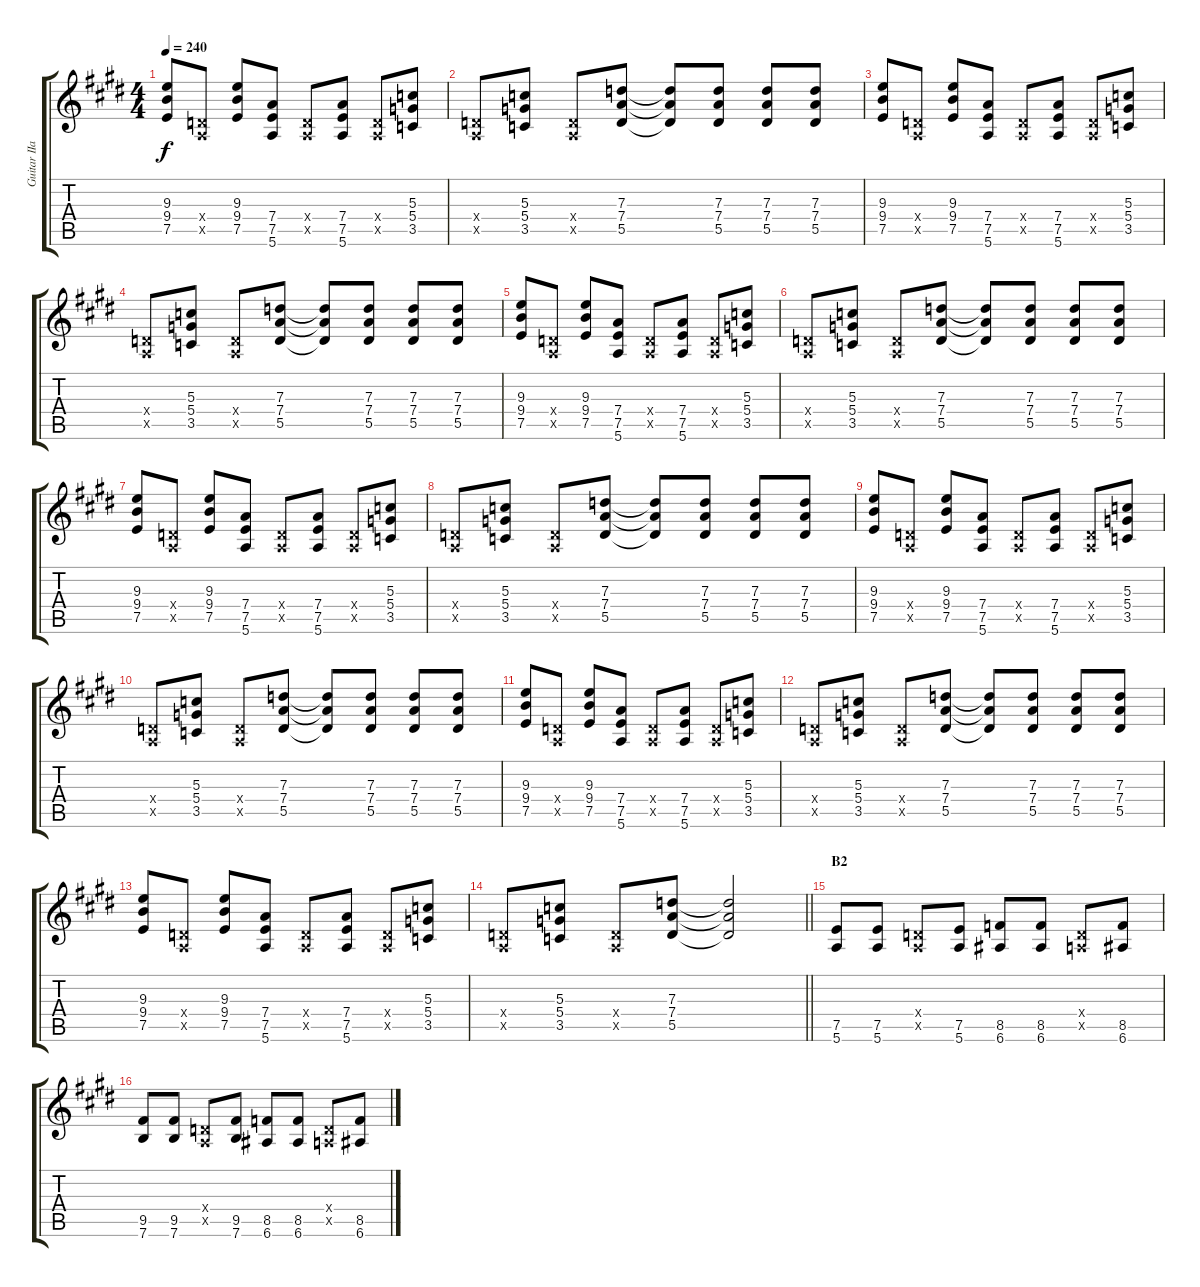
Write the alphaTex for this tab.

\track ("Guitar IIa (Nakano Azusa)" "Guitar IIa") {instrument distortionguitar}
\staff {score tabs}
\tuning (E4 B3 G3 D3 A2 E2) {hide}
\ts (4 4)
\tempo 240
\clef g2
\ks e
(9.3 9.4 7.5).8{dy f} (0.4{x} 0.5{x}).8 (9.3 9.4 7.5).8 (7.4 7.5 5.6).8 (0.4{x} 0.5{x}).8 (7.4 7.5 5.6).8 (0.4{x} 0.5{x}).8 (5.3 5.4 3.5).8 |
(0.4{x} 0.5{x}).8 (5.3 5.4 3.5).8 (0.4{x} 0.5{x}).8 (7.3 7.4 5.5).8 (7.3{t} 7.4{t} 5.5{t}).8 (7.3 7.4 5.5).8 (7.3 7.4 5.5).8 (7.3 7.4 5.5).8 |
(9.3 9.4 7.5).8 (0.4{x} 0.5{x}).8 (9.3 9.4 7.5).8 (7.4 7.5 5.6).8 (0.4{x} 0.5{x}).8 (7.4 7.5 5.6).8 (0.4{x} 0.5{x}).8 (5.3 5.4 3.5).8 |
(0.4{x} 0.5{x}).8 (5.3 5.4 3.5).8 (0.4{x} 0.5{x}).8 (7.3 7.4 5.5).8 (7.3{t} 7.4{t} 5.5{t}).8 (7.3 7.4 5.5).8 (7.3 7.4 5.5).8 (7.3 7.4 5.5).8 |
(9.3 9.4 7.5).8 (0.4{x} 0.5{x}).8 (9.3 9.4 7.5).8 (7.4 7.5 5.6).8 (0.4{x} 0.5{x}).8 (7.4 7.5 5.6).8 (0.4{x} 0.5{x}).8 (5.3 5.4 3.5).8 |
(0.4{x} 0.5{x}).8 (5.3 5.4 3.5).8 (0.4{x} 0.5{x}).8 (7.3 7.4 5.5).8 (7.3{t} 7.4{t} 5.5{t}).8 (7.3 7.4 5.5).8 (7.3 7.4 5.5).8 (7.3 7.4 5.5).8 |
(9.3 9.4 7.5).8 (0.4{x} 0.5{x}).8 (9.3 9.4 7.5).8 (7.4 7.5 5.6).8 (0.4{x} 0.5{x}).8 (7.4 7.5 5.6).8 (0.4{x} 0.5{x}).8 (5.3 5.4 3.5).8 |
(0.4{x} 0.5{x}).8 (5.3 5.4 3.5).8 (0.4{x} 0.5{x}).8 (7.3 7.4 5.5).8 (7.3{t} 7.4{t} 5.5{t}).8 (7.3 7.4 5.5).8 (7.3 7.4 5.5).8 (7.3 7.4 5.5).8 |
(9.3 9.4 7.5).8 (0.4{x} 0.5{x}).8 (9.3 9.4 7.5).8 (7.4 7.5 5.6).8 (0.4{x} 0.5{x}).8 (7.4 7.5 5.6).8 (0.4{x} 0.5{x}).8 (5.3 5.4 3.5).8 |
(0.4{x} 0.5{x}).8 (5.3 5.4 3.5).8 (0.4{x} 0.5{x}).8 (7.3 7.4 5.5).8 (7.3{t} 7.4{t} 5.5{t}).8 (7.3 7.4 5.5).8 (7.3 7.4 5.5).8 (7.3 7.4 5.5).8 |
(9.3 9.4 7.5).8 (0.4{x} 0.5{x}).8 (9.3 9.4 7.5).8 (7.4 7.5 5.6).8 (0.4{x} 0.5{x}).8 (7.4 7.5 5.6).8 (0.4{x} 0.5{x}).8 (5.3 5.4 3.5).8 |
(0.4{x} 0.5{x}).8 (5.3 5.4 3.5).8 (0.4{x} 0.5{x}).8 (7.3 7.4 5.5).8 (7.3{t} 7.4{t} 5.5{t}).8 (7.3 7.4 5.5).8 (7.3 7.4 5.5).8 (7.3 7.4 5.5).8 |
(9.3 9.4 7.5).8 (0.4{x} 0.5{x}).8 (9.3 9.4 7.5).8 (7.4 7.5 5.6).8 (0.4{x} 0.5{x}).8 (7.4 7.5 5.6).8 (0.4{x} 0.5{x}).8 (5.3 5.4 3.5).8 |
\barLineRight lightlight
(0.4{x} 0.5{x}).8 (5.3 5.4 3.5).8 (0.4{x} 0.5{x}).8 (7.3 7.4 5.5).8 (7.3{t} 7.4{t} 5.5{t}).2 |
\section ("" "B2")
(7.5 5.6).8 (7.5 5.6).8 (0.4{x} 0.5{x}).8 (7.5 5.6).8 (8.5 6.6).8 (8.5 6.6).8 (0.4{x} 0.5{x}).8 (8.5 6.6).8 |
(9.5 7.6).8 (9.5 7.6).8 (0.4{x} 0.5{x}).8 (9.5 7.6).8 (8.5 6.6).8 (8.5 6.6).8 (0.4{x} 0.5{x}).8 (8.5 6.6).8
